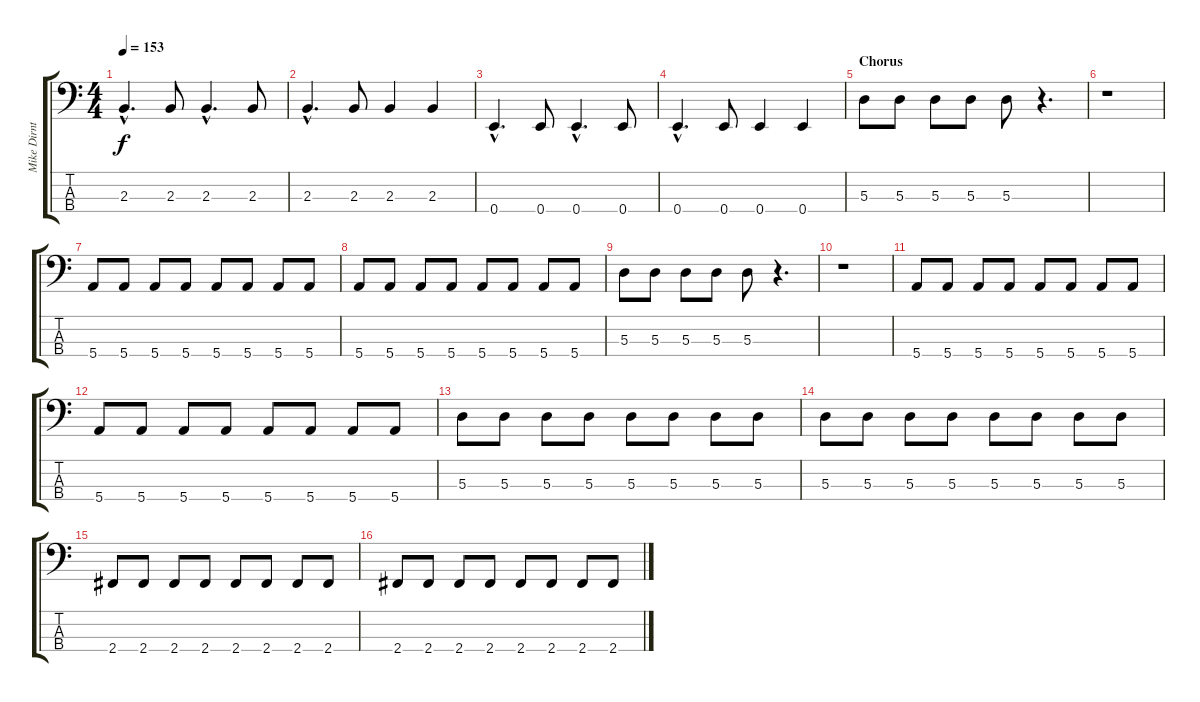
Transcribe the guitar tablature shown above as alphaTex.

\track ("Mike Dirnt (Bass)" "Mike Dirnt") {instrument electricbasspick}
\staff {score tabs}
\tuning (G2 D2 A1 E1) {hide}
\ts (4 4)
\tempo 153
\clef f4
\ks c
2.3{hac}.4{d dy f} 2.3.8 2.3{hac}.4{d} 2.3.8 |
2.3{hac}.4{d} 2.3.8 2.3.4 2.3.4 |
0.4{hac}.4{d} 0.4.8 0.4{hac}.4{d} 0.4.8 |
0.4{hac}.4{d} 0.4.8 0.4.4 0.4.4 |
\section ("" "Chorus")
5.3.8 5.3.8 5.3.8 5.3.8 5.3.8 r.4{d} |
r.1 |
5.4.8 5.4.8 5.4.8 5.4.8 5.4.8 5.4.8 5.4.8 5.4.8 |
5.4.8 5.4.8 5.4.8 5.4.8 5.4.8 5.4.8 5.4.8 5.4.8 |
5.3.8 5.3.8 5.3.8 5.3.8 5.3.8 r.4{d} |
r.1 |
5.4.8 5.4.8 5.4.8 5.4.8 5.4.8 5.4.8 5.4.8 5.4.8 |
5.4.8 5.4.8 5.4.8 5.4.8 5.4.8 5.4.8 5.4.8 5.4.8 |
5.3.8 5.3.8 5.3.8 5.3.8 5.3.8 5.3.8 5.3.8 5.3.8 |
5.3.8 5.3.8 5.3.8 5.3.8 5.3.8 5.3.8 5.3.8 5.3.8 |
2.4.8 2.4.8 2.4.8 2.4.8 2.4.8 2.4.8 2.4.8 2.4.8 |
2.4.8 2.4.8 2.4.8 2.4.8 2.4.8 2.4.8 2.4.8 2.4.8
